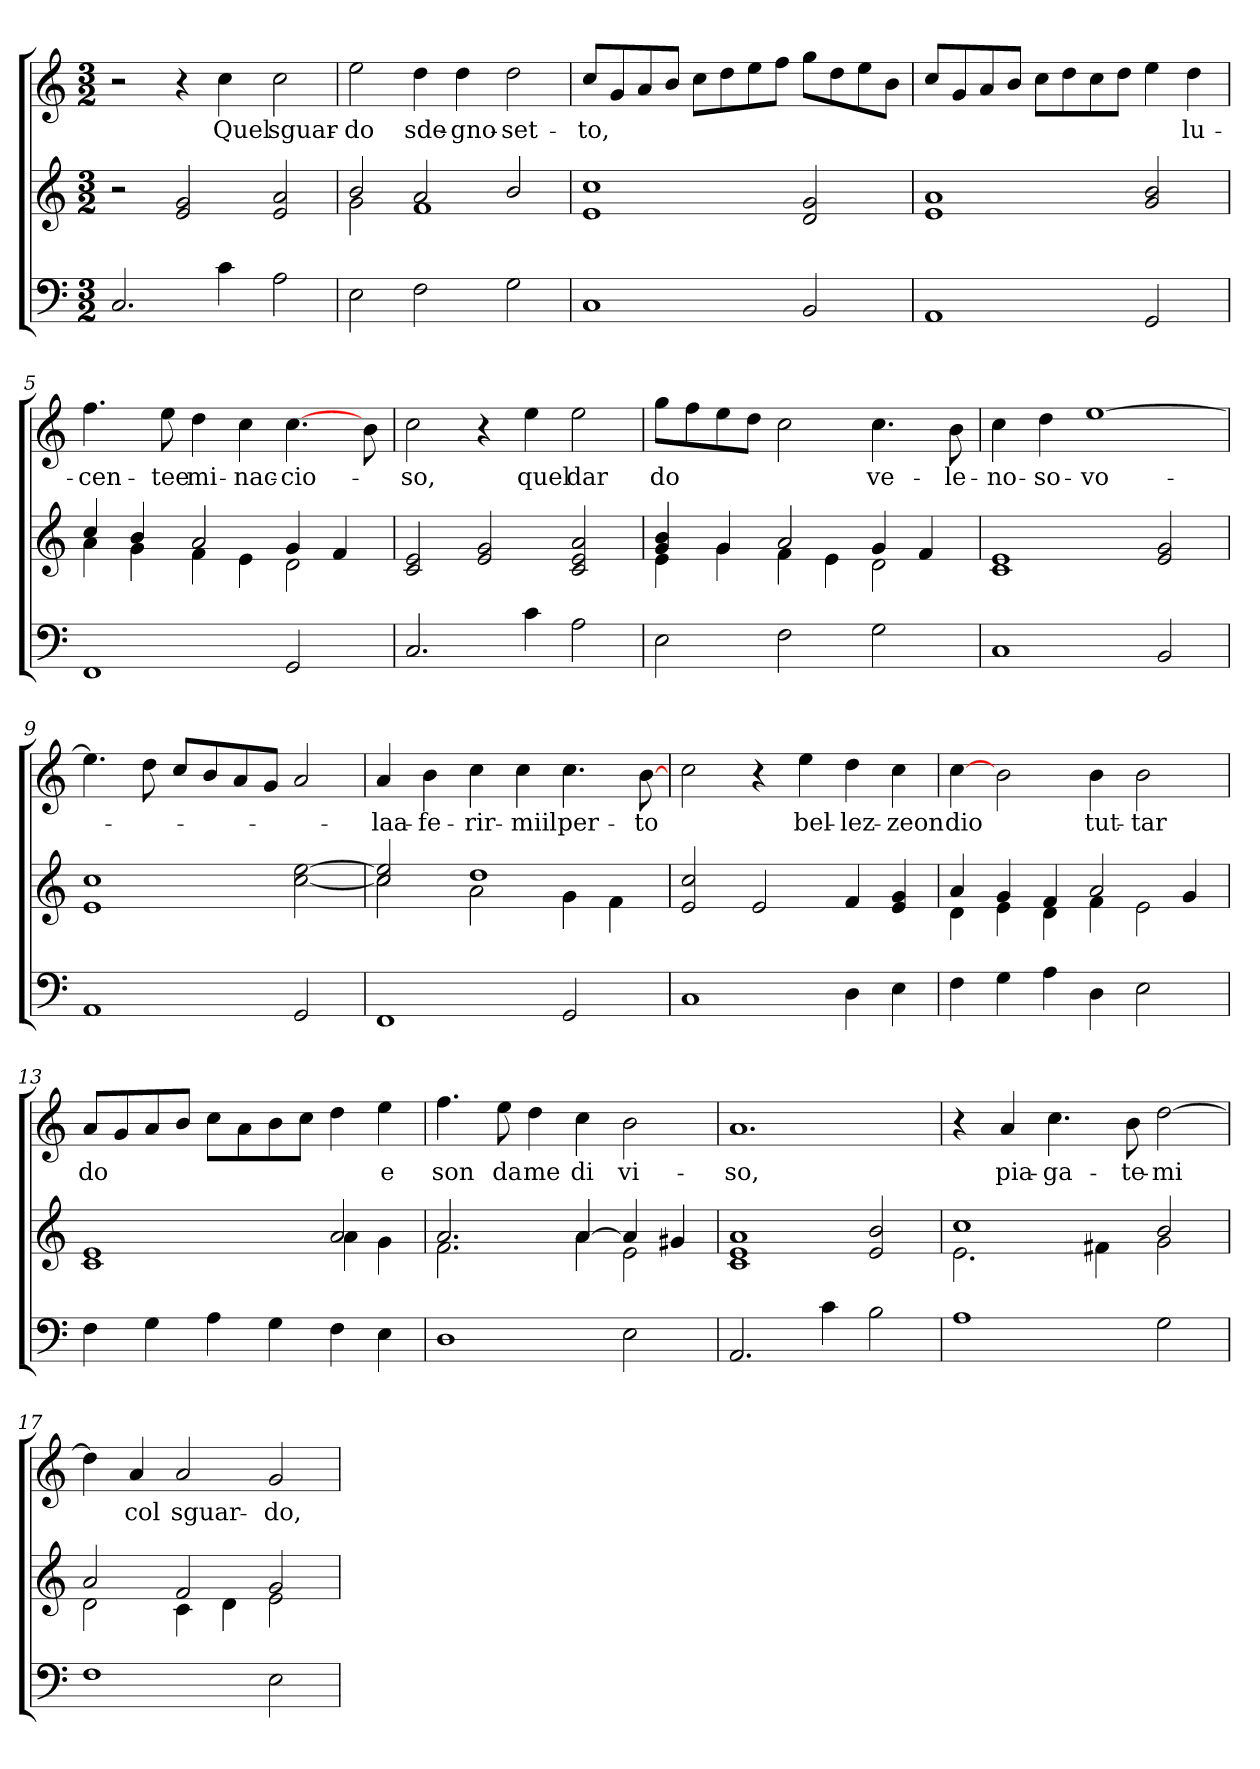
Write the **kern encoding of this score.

**kern	**kern	**kern	**text
*part2	*part2	*part1	*part1
*staff3	*staff2	*staff1	*staff1
*clefF4	*clefG2	*clefG2	*
*k[]	*k[]	*k[]	*
*C:	*C:	*C:	*
*M3/2	*M3/2	*M3/2	*
=1	=1	=1	=1
2.C/	2r	2r	.
.	2e/ 2g/	4r	.
!	!	!	!LO:LY:b
4c\	.	4cc\	Quel
!	!	!	!LO:LY:b
2A\	2e/ 2a/	2cc\	sguar-
=2	=2	=2	=2
*	*^	*	*
!	!	!	!	!LO:LY:b
2E\	2b/	2g\	2ee\	-do
!	!	!	!	!LO:LY:b
2F\	2a/	1f	4dd\	sde-
!	!	!	!	!LO:LY:b
.	.	.	4dd\	-gno-
!	!	!	!	!LO:LY:b
2G\	2b/	.	2dd\	-set-
*	*v	*v	*	*
=3	=3	=3	=3
!	!	!	!LO:LY:b
1C	1e 1cc	8cc/L	-to,
.	.	8g/	.
.	.	8a/	.
.	.	8b/J	.
.	.	8cc\L	.
.	.	8dd\	.
.	.	8ee\	.
.	.	8ff\J	.
2BB/	2d/ 2g/	8gg\L	.
.	.	8dd\	.
.	.	8ee\	.
.	.	8b\J	.
=4	=4	=4	=4
1AA	1e 1a	8cc/L	.
.	.	8g/	.
.	.	8a/	.
.	.	8b/J	.
.	.	8cc\L	.
.	.	8dd\	.
.	.	8cc\	.
.	.	8dd\J	.
2GG/	2g/ 2b/	4ee\	.
!	!	!	!LO:LY:b
.	.	4dd\	lu-
!!LO:LB:g=z
=5	=5	=5	=5
*	*^	*	*
!	!	!	!	!LO:LY:b
1FF	4cc/	4a\	4.ff\	-cen-
.	4b/	4g\	.	.
!	!	!	!	!LO:LY:b
.	.	.	8ee\	-tee
!	!	!	!	!LO:LY:b
.	2a/	4f\	4dd\	mi-
!	!	!	!	!LO:LY:b
.	.	4e\	4cc\	-nac-
!	!	!	!	!LO:LY:b
2GG/	4g/	2d\	[4.cc\	-cio-
.	4f/	.	.	.
.	.	.	8b\	.
*	*v	*v	*	*
=6	=6	=6	=6
!	!	!	!LO:LY:b
2.C/	2c/ 2e/	2cc\	-so,
.	2e/ 2g/	4r	.
!	!	!	!LO:LY:b
4c\	.	4ee\	quel
!	!	!	!LO:LY:b
2A\	2c/ 2e/ 2a/	2ee\	dar
=7	=7	=7	=7
*	*^	*	*
!	!	!	!	!LO:LY:b
2E\	4g/ 4b/	4e\	8gg\L	do
.	.	.	8ff\	.
.	4g/	4g\	8ee\	.
.	.	.	8dd\J	.
2F\	2a/	4f\	2cc\	.
.	.	4e\	.	.
!	!	!	!	!LO:LY:b
2G\	4g/	2d\	4.cc\	ve-
.	4f/	.	.	.
!	!	!	!	!LO:LY:b
.	.	.	8b\	-le-
*	*v	*v	*	*
=8	=8	=8	=8
!	!	!	!LO:LY:b
1C	1c 1e	4cc\	-no-
!	!	!	!LO:LY:b
.	.	4dd\	-so-
!	!	!	!LO:LY:b
.	.	[1ee	-vo-
2BB/	2e/ 2g/	.	.
!!LO:LB:g=z
=9	=9	=9	=9
1AA	1e 1cc	4.ee\]	.
.	.	8dd\	.
.	.	8cc/L	.
.	.	8b/	.
.	.	8a/	.
.	.	8g/J	.
2GG/	[2cc\ [2ee\	2a/	.
=10	=10	=10	=10
*	*^	*	*
!	!	!	!	!LO:LY:b
1FF	2cc/] 2ee/]	2cc\	4a/	-laa-
!	!	!	!	!LO:LY:b
.	.	.	4b\	-fe-
!	!	!	!	!LO:LY:b
.	1dd	2a\	4cc\	-rir-
!	!	!	!	!LO:LY:b
.	.	.	4cc\	-miil
!	!	!	!	!LO:LY:b
2GG/	.	4g\	4.cc\	per-
.	.	4f\	.	.
!	!	!	!	!LO:LY:b
.	.	.	[8b\	-to
*	*v	*v	*	*
=11	=11	=11	=11
1C	2e/ 2cc/	2cc\	.
.	2e/	4r	.
!	!	!	!LO:LY:b
.	.	4ee\	bel-
!	!	!	!LO:LY:b
4D\	4f/	4dd\	-lez-
!	!	!	!LO:LY:b
4E\	4e/ 4g/	4cc\	-zeon
=12	=12	=12	=12
*	*^	*	*
!	!	!	!	!LO:LY:b
4F\	4a/	4d\	[4cc\	dio
4G\	4g/	4e\	2b\	.
4A\	4f/	4d\	.	.
!	!	!	!	!LO:LY:b
4D\	2a/	4f\	4b\	tut-
!	!	!	!	!LO:LY:b
2E\	.	2e\	2b\	-tar
.	4g/	.	.	.
!!LO:PB:g=z
=13	=13	=13	=13	=13
!	!	!	!	!LO:LY:b
4F\	1e	1c	8a/L	do
.	.	.	8g/	.
4G\	.	.	8a/	.
.	.	.	8b/J	.
4A\	.	.	8cc\L	.
.	.	.	8a\	.
4G\	.	.	8b\	.
.	.	.	8cc\J	.
4F\	2a/	4a\	4dd\	.
!	!	!	!	!LO:LY:b
4E\	.	4g\	4ee\	e
=14	=14	=14	=14	=14
!	!	!	!	!LO:LY:b
1D	2.a/	2.f\	4.ff\	son
!	!	!	!	!LO:LY:b
.	.	.	8ee\	da
!	!	!	!	!LO:LY:b
.	.	.	4dd\	me
!	!	!	!	!LO:LY:b
.	[>4a/	4a\	4cc\	di
!	!	!	!	!LO:LY:b
2E\	4a/]	2e\	2b\	vi-
.	4g#X/	.	.	.
*	*v	*v	*	*
=15	=15	=15	=15
!	!	!	!LO:LY:b
2.AA/	1c 1e 1a	1.a	-so,
4c\	.	.	.
2B\	2e/ 2b/	.	.
=16	=16	=16	=16
*	*^	*	*
1A	1cc	2.e\	4r	.
!	!	!	!	!LO:LY:b
.	.	.	4a/	pia-
!	!	!	!	!LO:LY:b
.	.	.	4.cc\	-ga-
.	.	4f#X\	.	.
!	!	!	!	!LO:LY:b
.	.	.	8b\	-te-
!	!	!	!	!LO:LY:b
2G\	2b/	2g\	[2dd\	-mi
!!LO:LB:g=z
=17	=17	=17	=17	=17
1F	2a/	2d\	4dd\]	.
!	!	!	!	!LO:LY:b
.	.	.	4a/	col
!	!	!	!	!LO:LY:b
.	2f/	4c\	2a/	sguar-
.	.	4d\	.	.
!	!	!	!	!LO:LY:b
2E\	2g/	2e\	2g/	-do,
*	*v	*v	*	*
=	=	=	=
*-	*-	*-	*-
